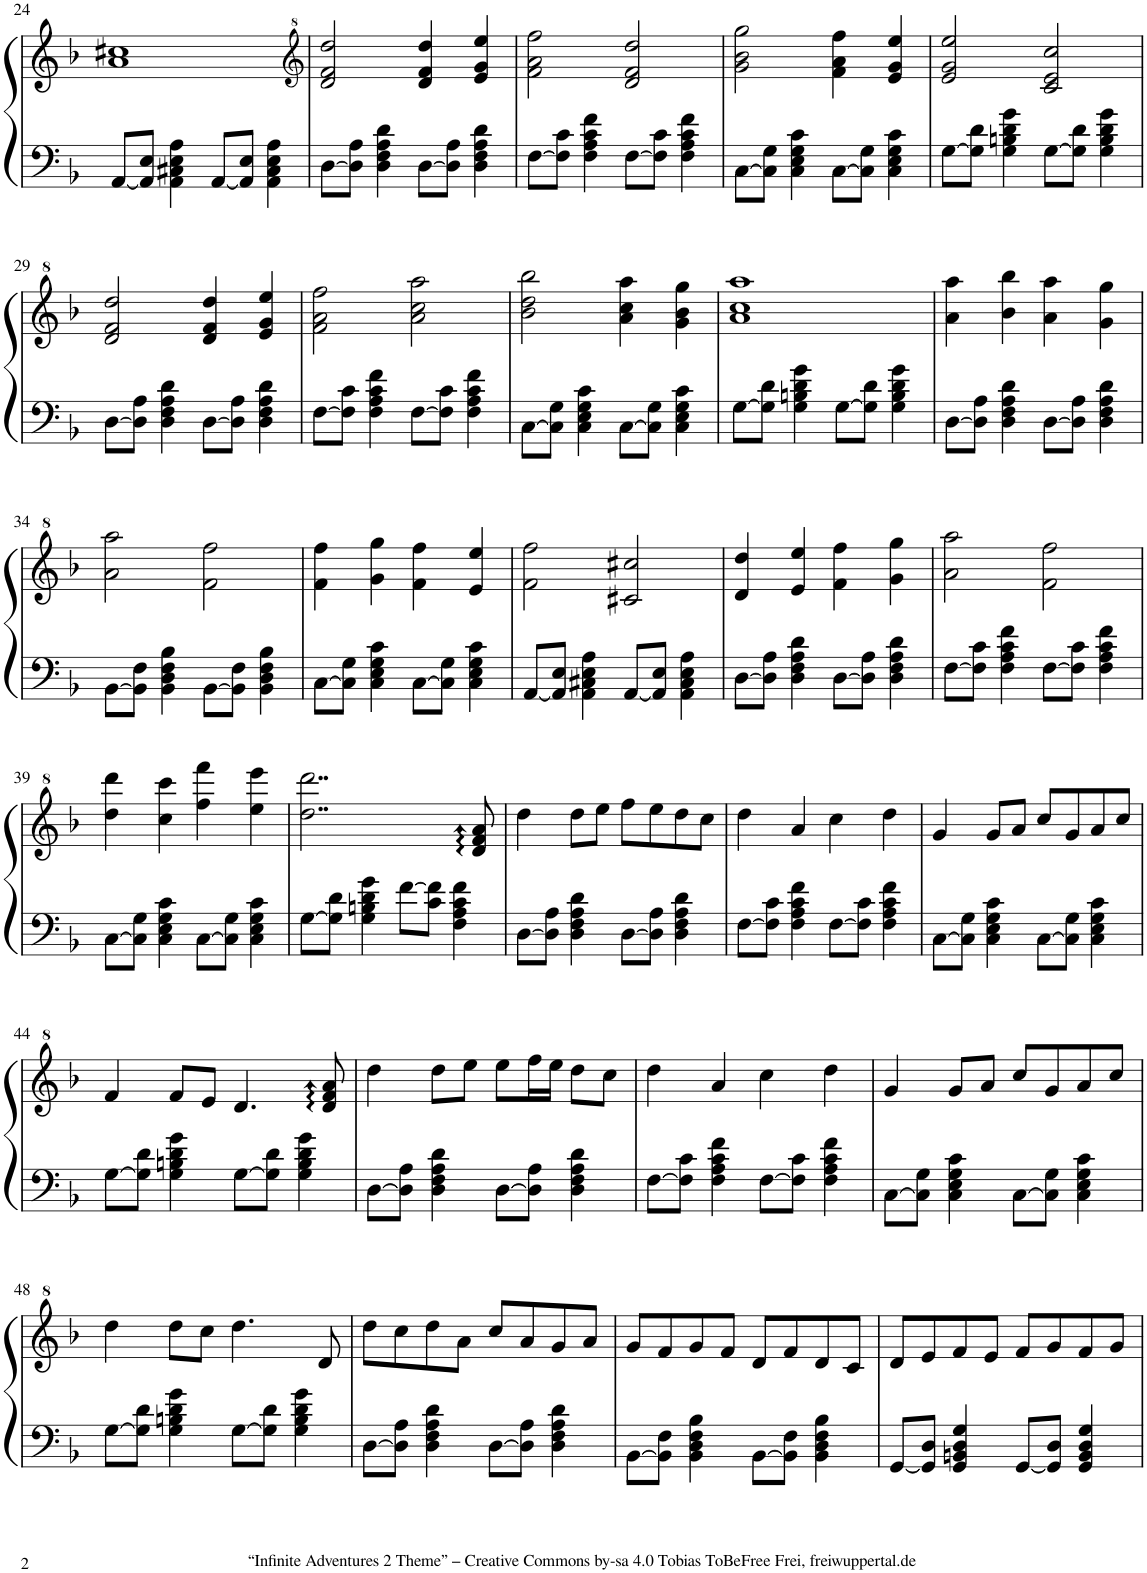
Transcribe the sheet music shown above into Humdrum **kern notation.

**kern	**kern
*part1	*part1
*staff2	*staff1
*I"Piano	*
*I'Pno.	*
!!LO:PB:g=z
*clefF4	*clefG2
*k[b-]	*k[b-]
*M4/4	*M4/4
=24	=24
[8AA/L	1a 1cc#X
8AA/] 8E/J	.
4AA\ 4C#X\ 4E\ 4A\	.
[8AA/L	.
8AA/] 8E/J	.
4AA\ 4C#\ 4E\ 4A\	.
=25	=25
*	*clefG^2
[8D\L	2dd/ 2ff/ 2ddd/
8D\] 8A\J	.
4D\ 4F\ 4A\ 4d\	.
[8D\L	4dd/ 4ff/ 4ddd/
8D\] 8A\J	.
4D\ 4F\ 4A\ 4d\	4ee/ 4gg/ 4eee/
=26	=26
[8F\L	2ff\ 2aa\ 2fff\
8F\] 8c\J	.
4F\ 4A\ 4c\ 4f\	.
[8F\L	2dd/ 2ff/ 2ddd/
8F\] 8c\J	.
4F\ 4A\ 4c\ 4f\	.
=27	=27
[8C\L	2gg\ 2bb-\ 2ggg\
8C\] 8G\J	.
4C\ 4E\ 4G\ 4c\	.
[8C\L	4ff\ 4aa\ 4fff\
8C\] 8G\J	.
4C\ 4E\ 4G\ 4c\	4ee/ 4gg/ 4eee/
=28	=28
[8G\L	2ee/ 2gg/ 2eee/
8G\] 8d\J	.
4G\ 4Bn\ 4d\ 4g\	.
[8G\L	2cc/ 2ee/ 2ccc/
8G\] 8d\J	.
4G\ 4B\ 4d\ 4g\	.
!!LO:LB:g=z
=29	=29
[8D\L	2dd/ 2ff/ 2ddd/
8D\] 8A\J	.
4D\ 4F\ 4A\ 4d\	.
[8D\L	4dd/ 4ff/ 4ddd/
8D\] 8A\J	.
4D\ 4F\ 4A\ 4d\	4ee/ 4gg/ 4eee/
=30	=30
[8F\L	2ff\ 2aa\ 2fff\
8F\] 8c\J	.
4F\ 4A\ 4c\ 4f\	.
[8F\L	2aa\ 2ccc\ 2aaa\
8F\] 8c\J	.
4F\ 4A\ 4c\ 4f\	.
=31	=31
[8C\L	2bb-\ 2ddd\ 2bbb-\
8C\] 8G\J	.
4C\ 4E\ 4G\ 4c\	.
[8C\L	4aa\ 4ccc\ 4aaa\
8C\] 8G\J	.
4C\ 4E\ 4G\ 4c\	4gg\ 4bb-\ 4ggg\
=32	=32
[8G\L	1aa 1ccc 1aaa
8G\] 8d\J	.
4G\ 4Bn\ 4d\ 4g\	.
[8G\L	.
8G\] 8d\J	.
4G\ 4B\ 4d\ 4g\	.
=33	=33
[8D\L	4aa\ 4aaa\
8D\] 8A\J	.
4D\ 4F\ 4A\ 4d\	4bb-\ 4bbb-\
[8D\L	4aa\ 4aaa\
8D\] 8A\J	.
4D\ 4F\ 4A\ 4d\	4gg\ 4ggg\
!!LO:LB:g=z
=34	=34
[8BB-\L	2aa\ 2aaa\
8BB-\] 8F\J	.
4BB-\ 4D\ 4F\ 4B-\	.
[8BB-\L	2ff\ 2fff\
8BB-\] 8F\J	.
4BB-\ 4D\ 4F\ 4B-\	.
=35	=35
[8C\L	4ff\ 4fff\
8C\] 8G\J	.
4C\ 4E\ 4G\ 4c\	4gg\ 4ggg\
[8C\L	4ff\ 4fff\
8C\] 8G\J	.
4C\ 4E\ 4G\ 4c\	4ee/ 4eee/
=36	=36
[8AA/L	2ff\ 2fff\
8AA/] 8E/J	.
4AA\ 4C#X\ 4E\ 4A\	.
[8AA/L	2cc#X/ 2ccc#X/
8AA/] 8E/J	.
4AA\ 4C#\ 4E\ 4A\	.
=37	=37
[8D\L	4dd/ 4ddd/
8D\] 8A\J	.
4D\ 4F\ 4A\ 4d\	4ee/ 4eee/
[8D\L	4ff\ 4fff\
8D\] 8A\J	.
4D\ 4F\ 4A\ 4d\	4gg\ 4ggg\
=38	=38
[8F\L	2aa\ 2aaa\
8F\] 8c\J	.
4F\ 4A\ 4c\ 4f\	.
[8F\L	2ff\ 2fff\
8F\] 8c\J	.
4F\ 4A\ 4c\ 4f\	.
!!LO:LB:g=z
=39	=39
[8C\L	4ddd\ 4dddd\
8C\] 8G\J	.
4C\ 4E\ 4G\ 4c\	4ccc\ 4cccc\
[8C\L	4fff\ 4ffff\
8C\] 8G\J	.
4C\ 4E\ 4G\ 4c\	4eee\ 4eeee\
=40	=40
[8G\L	2..ddd\ 2..dddd\
8G\] 8d\J	.
4G\ 4Bn\ 4d\ 4g\	.
[8f\L	.
8c\ 8f\]J	.
4F\ 4A\ 4c\ 4f\	.
.	8dd/ 8ff/ 8aa/
=41	=41
[8D\L	4ddd\
8D\] 8A\J	.
4D\ 4F\ 4A\ 4d\	8ddd\L
.	8eee\J
[8D\L	8fff\L
8D\] 8A\J	8eee\
4D\ 4F\ 4A\ 4d\	8ddd\
.	8ccc\J
=42	=42
[8F\L	4ddd\
8F\] 8c\J	.
4F\ 4A\ 4c\ 4f\	4aa/
[8F\L	4ccc\
8F\] 8c\J	.
4F\ 4A\ 4c\ 4f\	4ddd\
=43	=43
[8C\L	4gg/
8C\] 8G\J	.
4C\ 4E\ 4G\ 4c\	8gg/L
.	8aa/J
[8C\L	8ccc/L
8C\] 8G\J	8gg/
4C\ 4E\ 4G\ 4c\	8aa/
.	8ccc/J
!!LO:LB:g=z
=44	=44
[8G\L	4ff/
8G\] 8d\J	.
4G\ 4Bn\ 4d\ 4g\	8ff/L
.	8ee/J
[8G\L	4.dd/
8G\] 8d\J	.
4G\ 4B\ 4d\ 4g\	.
.	8dd/ 8ff/ 8aa/
=45	=45
[8D\L	4ddd\
8D\] 8A\J	.
4D\ 4F\ 4A\ 4d\	8ddd\L
.	8eee\J
[8D\L	8eee\L
8D\] 8A\J	16fff\L
.	16eee\JJ
4D\ 4F\ 4A\ 4d\	8ddd\L
.	8ccc\J
=46	=46
[8F\L	4ddd\
8F\] 8c\J	.
4F\ 4A\ 4c\ 4f\	4aa/
[8F\L	4ccc\
8F\] 8c\J	.
4F\ 4A\ 4c\ 4f\	4ddd\
=47	=47
[8C\L	4gg/
8C\] 8G\J	.
4C\ 4E\ 4G\ 4c\	8gg/L
.	8aa/J
[8C\L	8ccc/L
8C\] 8G\J	8gg/
4C\ 4E\ 4G\ 4c\	8aa/
.	8ccc/J
!!LO:LB:g=z
=48	=48
[8G\L	4ddd\
8G\] 8d\J	.
4G\ 4Bn\ 4d\ 4g\	8ddd\L
.	8ccc\J
[8G\L	4.ddd\
8G\] 8d\J	.
4G\ 4B\ 4d\ 4g\	.
.	8dd/
=49	=49
[8D\L	8ddd\L
8D\] 8A\J	8ccc\
4D\ 4F\ 4A\ 4d\	8ddd\
.	8aa\J
[8D\L	8ccc/L
8D\] 8A\J	8aa/
4D\ 4F\ 4A\ 4d\	8gg/
.	8aa/J
=50	=50
[8BB-\L	8gg/L
8BB-\] 8F\J	8ff/
4BB-\ 4D\ 4F\ 4B-\	8gg/
.	8ff/J
[8BB-\L	8dd/L
8BB-\] 8F\J	8ff/
4BB-\ 4D\ 4F\ 4B-\	8dd/
.	8cc/J
=51	=51
[8GG/L	8dd/L
8GG/] 8D/J	8ee/
4GG/ 4BBn/ 4D/ 4G/	8ff/
.	8ee/J
[8GG/L	8ff/L
8GG/] 8D/J	8gg/
4GG/ 4BB/ 4D/ 4G/	8ff/
.	8gg/J
=	=
*-	*-
